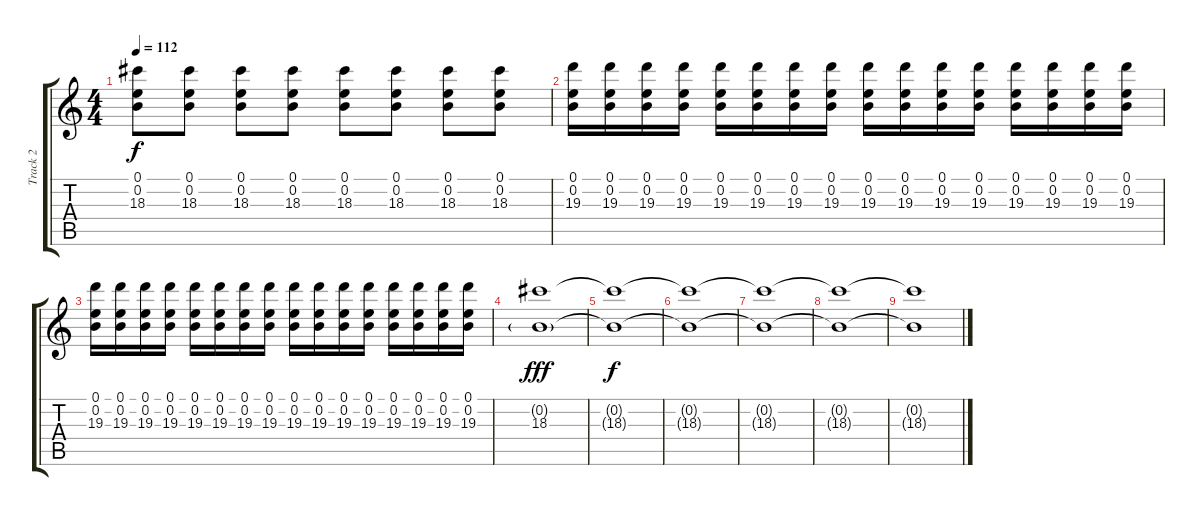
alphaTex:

\track ("Track 2" "Track 2") {instrument overdrivenguitar}
\staff {score tabs}
\tuning (E4 B3 G3 D3 A2 D2) {hide}
\ts (4 4)
\tempo 112
\clef g2
\ks c
(0.1 0.2 18.3).8{dy f} (0.1 0.2 18.3).8 (0.1 0.2 18.3).8 (0.1 0.2 18.3).8 (0.1 0.2 18.3).8 (0.1 0.2 18.3).8 (0.1 0.2 18.3).8 (0.1 0.2 18.3).8 |
(0.1 0.2 19.3).16 (0.1 0.2 19.3).16 (0.1 0.2 19.3).16 (0.1 0.2 19.3).16 (0.1 0.2 19.3).16 (0.1 0.2 19.3).16 (0.1 0.2 19.3).16 (0.1 0.2 19.3).16 (0.1 0.2 19.3).16 (0.1 0.2 19.3).16 (0.1 0.2 19.3).16 (0.1 0.2 19.3).16 (0.1 0.2 19.3).16 (0.1 0.2 19.3).16 (0.1 0.2 19.3).16 (0.1 0.2 19.3).16 |
(0.1 0.2 19.3).16 (0.1 0.2 19.3).16 (0.1 0.2 19.3).16 (0.1 0.2 19.3).16 (0.1 0.2 19.3).16 (0.1 0.2 19.3).16 (0.1 0.2 19.3).16 (0.1 0.2 19.3).16 (0.1 0.2 19.3).16 (0.1 0.2 19.3).16 (0.1 0.2 19.3).16 (0.1 0.2 19.3).16 (0.1 0.2 19.3).16 (0.1 0.2 19.3).16 (0.1 0.2 19.3).16 (0.1 0.2 19.3).16 |
(0.2{g} 18.3).1{dy fff} |
(0.2{t} 18.3{t}).1{dy f} |
(0.2{t} 18.3{t}).1 |
(0.2{t} 18.3{t}).1 |
(0.2{t} 18.3{t}).1 |
(0.2{t} 18.3{t}).1
